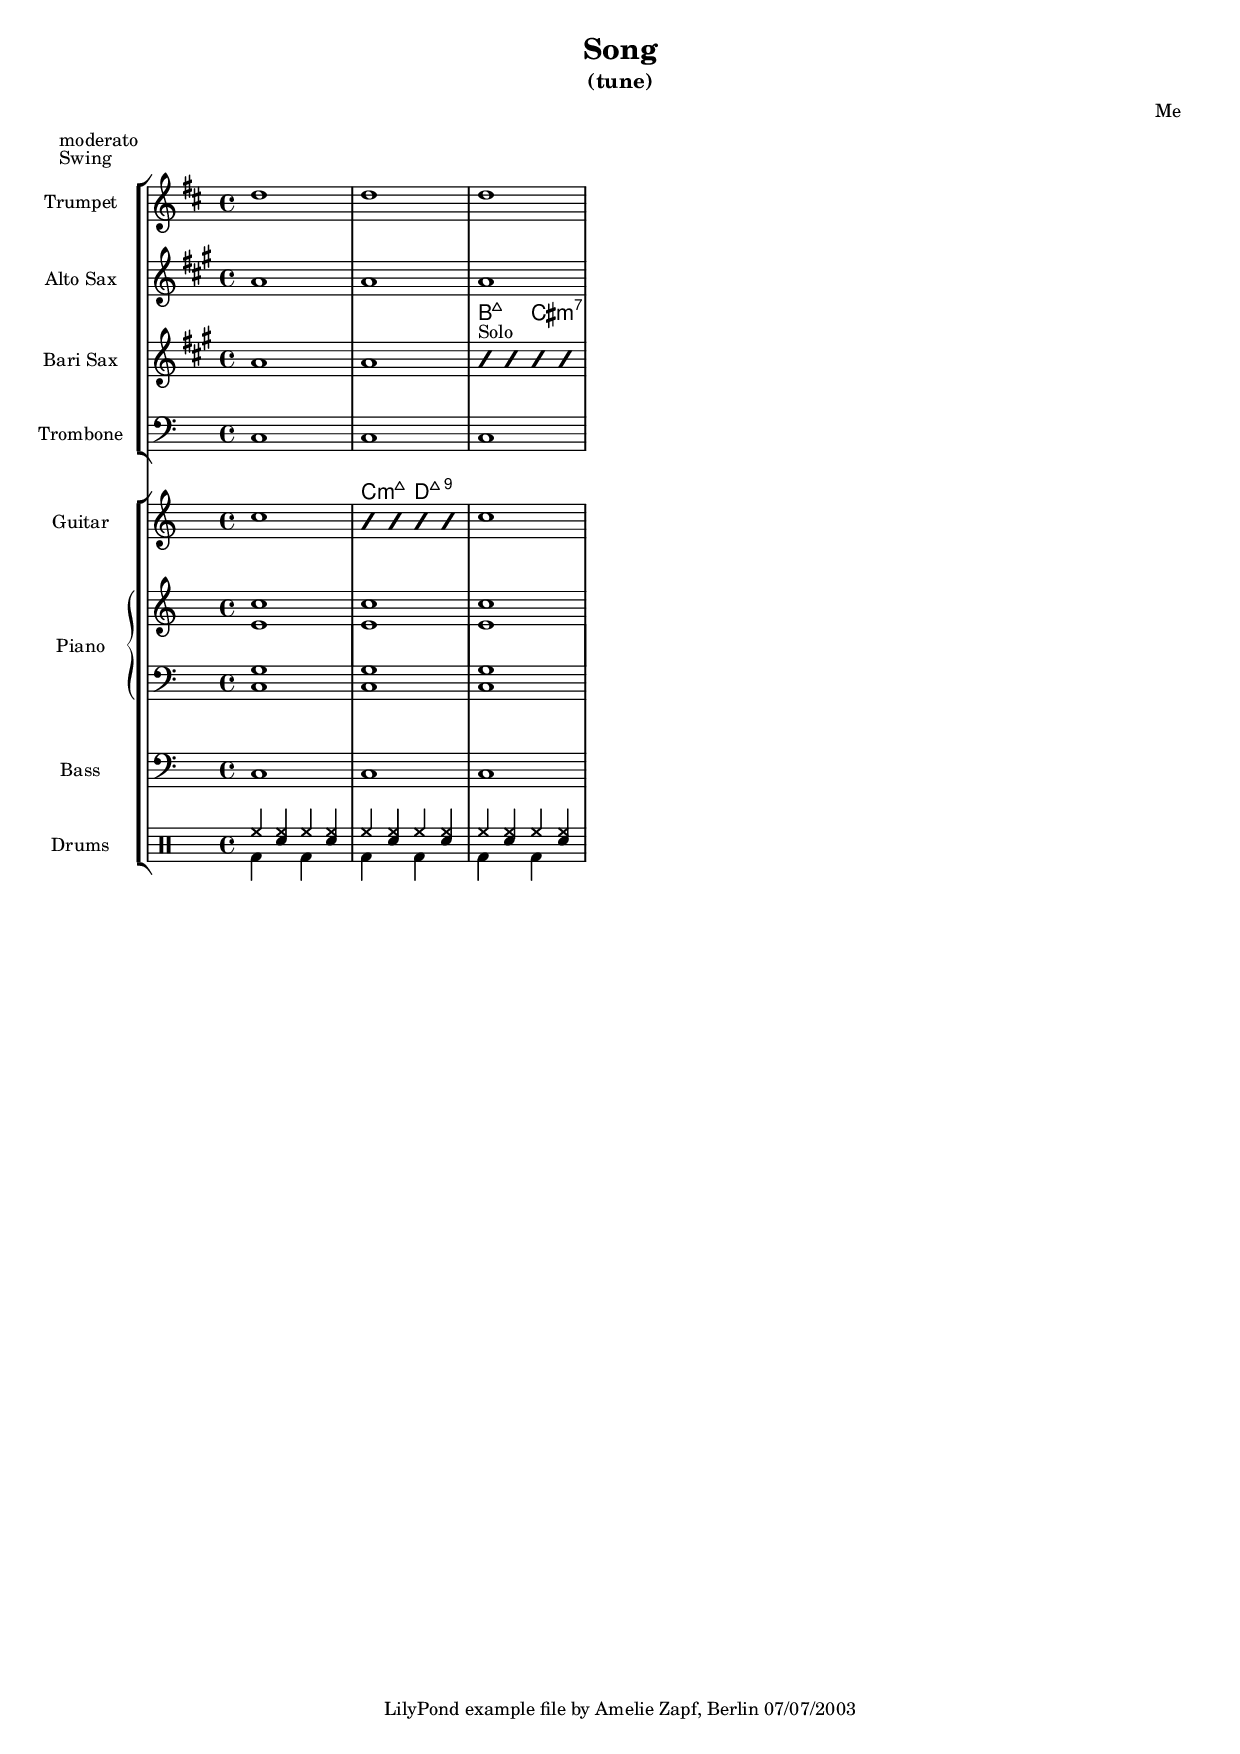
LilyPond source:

\version "2.2.0"
\header {
        title = "Song"
        subtitle = "(tune)"
        composer = "Me"
        meter = "moderato"
        piece = "Swing"
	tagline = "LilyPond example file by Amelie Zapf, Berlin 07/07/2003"
	texidoc = "Jazz tune for combo (horns, guitar, piano, bass, drums)."
}

#(set-global-staff-size 16)
\include "english.ly"

%%%%%%%%%%%% Some macros %%%%%%%%%%%%%%%%%%%

sl = {
    \override NoteHead  #'style = #'slash
    \override Stem  #'transparent = ##t
}
nsl = {
    \revert NoteHead #'style
    \revert Stem #'transparent
}
cr = \override NoteHead  #'style = #'cross
ncr = \revert NoteHead #'style

%% insert chord name style stuff here.

jzchords = { } 


%%%%%%%%%%%% Keys'n'thangs %%%%%%%%%%%%%%%%%

global = \notes {
    \time 4/4
}

Key = \notes { \key c \major }

% ############ Horns ############
% ------ Trumpet ------
trpt = \notes \transpose c d \relative c'' {
    \Key
    c1 c c
}

trpharmony = \transpose c' d { \jzchords }
trumpet = {
    \global 
    \set Staff.instrument = #"Trumpet"
    \clef treble
    \context Staff <<
	\trpt
    >>
}

% ------ Alto Saxophone ------
alto = \transpose c a \relative c' {
	\Key
        c1 c c
}

altoharmony = \transpose c' a { \jzchords }
altosax = {
        \global
        \set Staff.instrument = #"Alto Sax"
        \clef treble
        \context Staff <<
                \alto
        >>
}

% ------ Baritone Saxophone ------
bari = \transpose c a' \relative c {
	\Key
        c1 c \sl d4^"Solo" d d d \nsl
}

bariharmony = \transpose c' a \chords { \jzchords s1 s d2:maj e:m7 }
barisax = {
        \global
        \set Staff.instrument = #"Bari Sax"
        \clef treble
        \context Staff <<
                \bari
        >>
}
% ------ Trombone ------
tbone = \notes \relative c {
	\Key
        c1 c c
}

tboneharmony = \chords { \jzchords }
trombone = {
        \global
        \set Staff.instrument = #"Trombone"
        \clef bass
        \context Staff <<
                \tbone
        >>
}
% ############ Rhythm Section #############
% ------ Guitar ------
gtr = \notes \relative c'' {
	\Key
        c1 \sl b4 b b b \nsl c1
}

gtrharmony = \chords { \jzchords
        s1 c2:min7+ d2:maj9
}

guitar = {
        \global
        \set Staff.instrument = #"Guitar"
        \clef treble
        \context Staff <<
        	\gtr
        >>
}

%% ------ Piano ------
rhUpper = \notes \relative c'' {
        \voiceOne
	\Key
        c1 c c
}

rhLower = \notes \relative c' {
        \voiceTwo
	\Key
        e1 e e
}

lhUpper = \notes \relative c' {
        \voiceOne
	\Key
        g1 g g
}

lhLower = \notes \relative c {
        \voiceTwo
	\Key
        c1 c c
}

PianoRH = {
        \clef treble
        \global
        \set Staff.midiInstrument = "acoustic grand"
        \context Staff <<
                \context Voice = one \rhUpper
        	\context Voice = two \rhLower
        >>
}

PianoLH = {
        \clef bass
        \global
        \set Staff.midiInstrument = "acoustic grand"
        \context Staff <<
        	\context Voice = one \lhUpper
        	\context Voice = two \lhLower
        >>
}

piano = {
	\context PianoStaff <<
		\set PianoStaff.instrument = #"Piano"
        	\context Staff = upper \PianoRH
        	\context Staff = lower \PianoLH
        >>
}

% ------ Bass Guitar ------
bass = \notes \relative c {
	\Key
        c1 c c
}

bass = {
    \global
    \set Staff.instrument = #"Bass"
    \clef bass
    \context Staff <<
	\bass
    >>
}

				% ------ Drums ------

up = \drums {
    hh4 <hh sn>4 hh <hh sn> hh <hh sn>4
    hh4 <hh sn>4
    hh4 <hh sn>4
    hh4 <hh sn>4
}

down = \drums {
    bd4 s bd s bd s bd s bd s bd s
}

drumContents = {
	\global
	<<
		\set DrumStaff.instrument = #"Drums"
		\new DrumVoice { \voiceOne \up }
		\new DrumVoice { \voiceTwo \down }
	>>
}

%%%%%%%%% It All Goes Together Here %%%%%%%%%%%%%%%%%%%%%%

\score {
<<
        \context StaffGroup = horns <<
                \context Staff = trumpet \trumpet

                \context Staff = altosax \altosax

		\context ChordNames = barichords \bariharmony

                \context Staff = barisax \barisax

                \context Staff = trombone \trombone
        >>

        \context StaffGroup = rhythm <<
		\context ChordNames = chords \gtrharmony
                \context Staff = guitar \guitar
		\context PianoStaff = piano \piano
                
                \context Staff = bass \bass
                
                \new DrumStaff { \drumContents }
        >>
>>
        \paper {
                linewidth = 15.0 \cm
                \context { \RemoveEmptyStaffContext }
                \context {
                        \ScoreContext
                        \override BarNumber #'padding = #3
                        \override RehearsalMark #'padding = #2
                        skipBars = ##t
                }
        }
        \midi { \tempo 4 = 75 }
}
